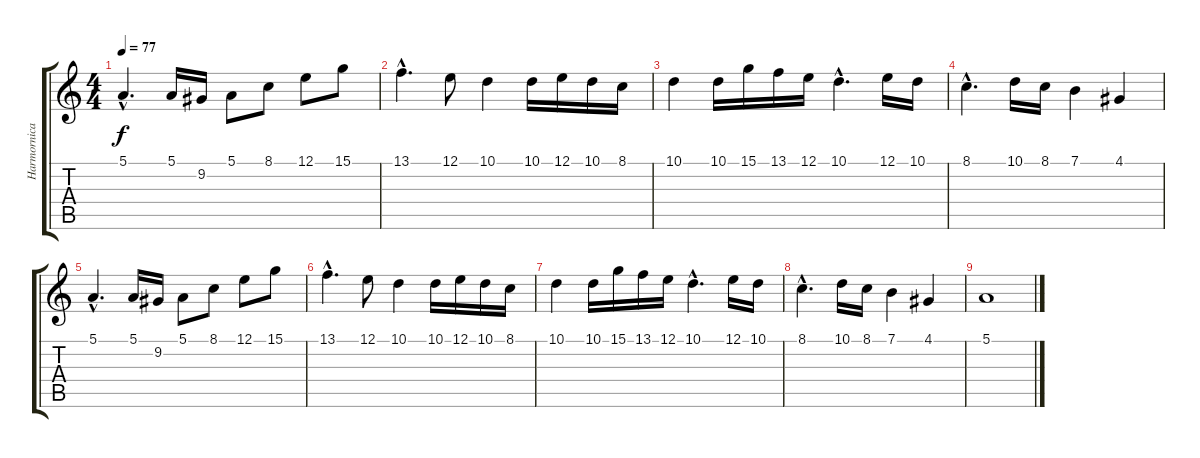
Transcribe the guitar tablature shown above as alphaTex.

\track ("Harmornica" "Harmornica") {instrument harmonica}
\staff {score tabs}
\tuning (E4 B3 G3 D3 A2 E2) {hide}
\ts (4 4)
\tempo 77
\clef g2
\ks c
5.1{hac}.4{d dy f instrument harmonica} 5.1.16 9.2.16 5.1.8 8.1.8 12.1.8 15.1.8 |
13.1{hac}.4{d} 12.1.8 10.1.4 10.1.16 12.1.16 10.1.16 8.1.16 |
10.1.4 10.1.16 15.1.16 13.1.16 12.1.16 10.1{hac}.4{d} 12.1.16 10.1.16 |
8.1{hac}.4{d} 10.1.16 8.1.16 7.1.4 4.1.4{volume 10 instrument harmonica} |
5.1{hac}.4{d volume 13 instrument harmonica} 5.1.16 9.2.16 5.1.8 8.1.8 12.1.8 15.1.8 |
13.1{hac}.4{d} 12.1.8 10.1.4 10.1.16 12.1.16 10.1.16 8.1.16 |
10.1.4 10.1.16 15.1.16 13.1.16 12.1.16 10.1{hac}.4{d} 12.1.16 10.1.16 |
8.1{hac}.4{d} 10.1.16 8.1.16 7.1.4 4.1.4{volume 10 instrument harmonica} |
5.1.1{volume 10 instrument harmonica}
